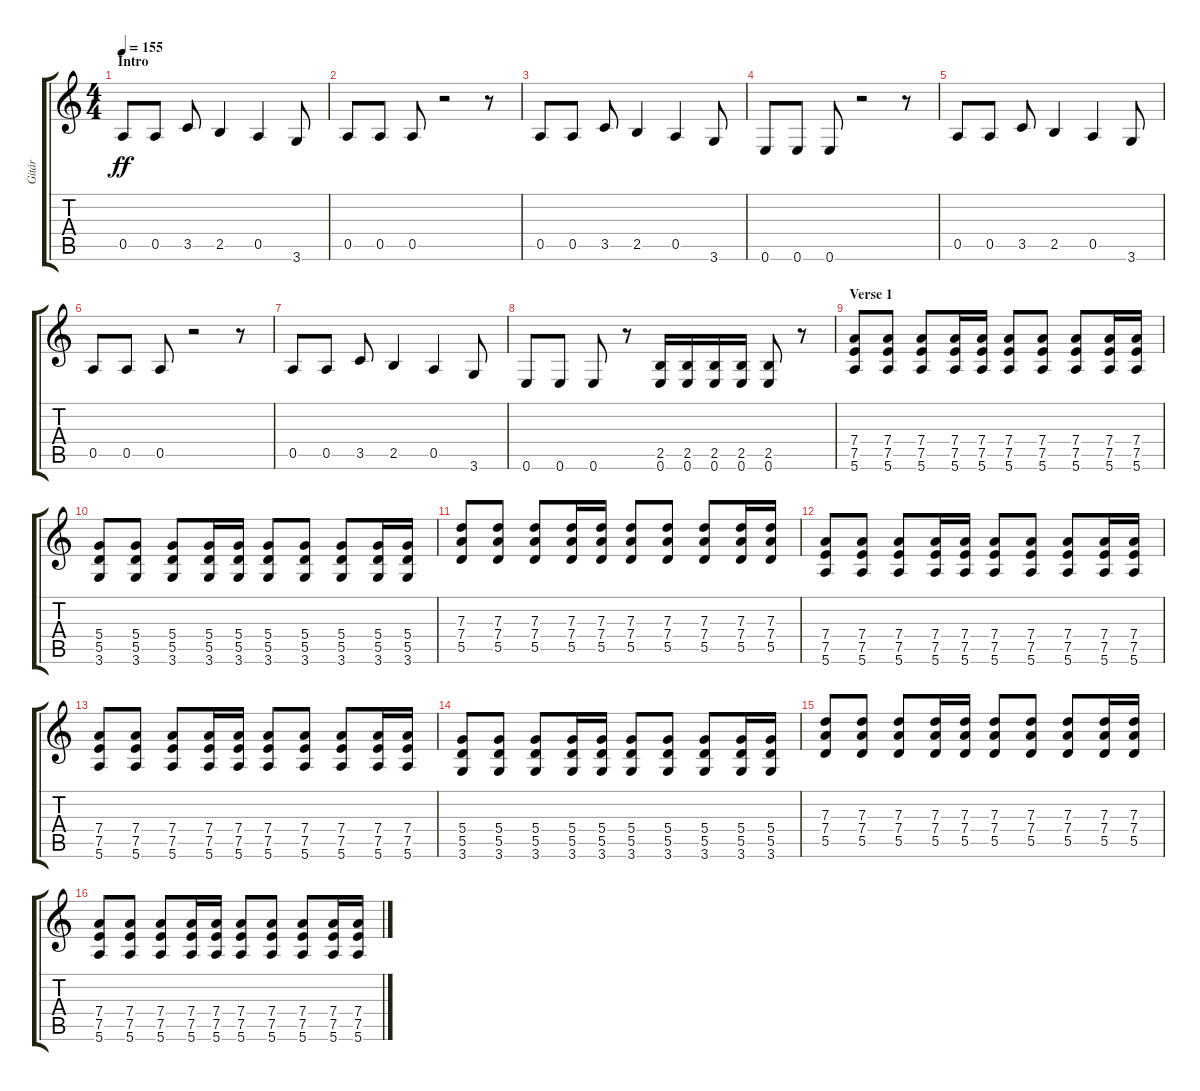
\track ("Gitár" "Gitár") {instrument distortionguitar}
\staff {score tabs}
\tuning (E4 B3 G3 D3 A2 E2) {hide}
\ts (4 4)
\section ("" "Intro")
\tempo 155
\clef g2
\ks c
0.5.8{dy ff instrument distortionguitar} 0.5.8 3.5.8 2.5.4 0.5.4 3.6.8 |
0.5.8 0.5.8 0.5.8 r.2 r.8 |
0.5.8 0.5.8 3.5.8 2.5.4 0.5.4 3.6.8 |
0.6.8 0.6.8 0.6.8 r.2 r.8 |
0.5.8 0.5.8 3.5.8 2.5.4 0.5.4 3.6.8 |
0.5.8 0.5.8 0.5.8 r.2 r.8 |
0.5.8 0.5.8 3.5.8 2.5.4 0.5.4 3.6.8 |
0.6.8 0.6.8 0.6.8 r.8 (2.5 0.6).16 (2.5 0.6).16 (2.5 0.6).16 (2.5 0.6).16 (2.5 0.6).8 r.8 |
\section ("" "Verse 1")
(7.4 7.5 5.6).8 (7.4 7.5 5.6).8 (7.4 7.5 5.6).8 (7.4 7.5 5.6).16 (7.4 7.5 5.6).16 (7.4 7.5 5.6).8 (7.4 7.5 5.6).8 (7.4 7.5 5.6).8 (7.4 7.5 5.6).16 (7.4 7.5 5.6).16 |
(5.4 5.5 3.6).8 (5.4 5.5 3.6).8 (5.4 5.5 3.6).8 (5.4 5.5 3.6).16 (5.4 5.5 3.6).16 (5.4 5.5 3.6).8 (5.4 5.5 3.6).8 (5.4 5.5 3.6).8 (5.4 5.5 3.6).16 (5.4 5.5 3.6).16 |
(7.3 7.4 5.5).8 (7.3 7.4 5.5).8 (7.3 7.4 5.5).8 (7.3 7.4 5.5).16 (7.3 7.4 5.5).16 (7.3 7.4 5.5).8 (7.3 7.4 5.5).8 (7.3 7.4 5.5).8 (7.3 7.4 5.5).16 (7.3 7.4 5.5).16 |
(7.4 7.5 5.6).8 (7.4 7.5 5.6).8 (7.4 7.5 5.6).8 (7.4 7.5 5.6).16 (7.4 7.5 5.6).16 (7.4 7.5 5.6).8 (7.4 7.5 5.6).8 (7.4 7.5 5.6).8 (7.4 7.5 5.6).16 (7.4 7.5 5.6).16 |
(7.4 7.5 5.6).8 (7.4 7.5 5.6).8 (7.4 7.5 5.6).8 (7.4 7.5 5.6).16 (7.4 7.5 5.6).16 (7.4 7.5 5.6).8 (7.4 7.5 5.6).8 (7.4 7.5 5.6).8 (7.4 7.5 5.6).16 (7.4 7.5 5.6).16 |
(5.4 5.5 3.6).8 (5.4 5.5 3.6).8 (5.4 5.5 3.6).8 (5.4 5.5 3.6).16 (5.4 5.5 3.6).16 (5.4 5.5 3.6).8 (5.4 5.5 3.6).8 (5.4 5.5 3.6).8 (5.4 5.5 3.6).16 (5.4 5.5 3.6).16 |
(7.3 7.4 5.5).8 (7.3 7.4 5.5).8 (7.3 7.4 5.5).8 (7.3 7.4 5.5).16 (7.3 7.4 5.5).16 (7.3 7.4 5.5).8 (7.3 7.4 5.5).8 (7.3 7.4 5.5).8 (7.3 7.4 5.5).16 (7.3 7.4 5.5).16 |
(7.4 7.5 5.6).8 (7.4 7.5 5.6).8 (7.4 7.5 5.6).8 (7.4 7.5 5.6).16 (7.4 7.5 5.6).16 (7.4 7.5 5.6).8 (7.4 7.5 5.6).8 (7.4 7.5 5.6).8 (7.4 7.5 5.6).16 (7.4 7.5 5.6).16
